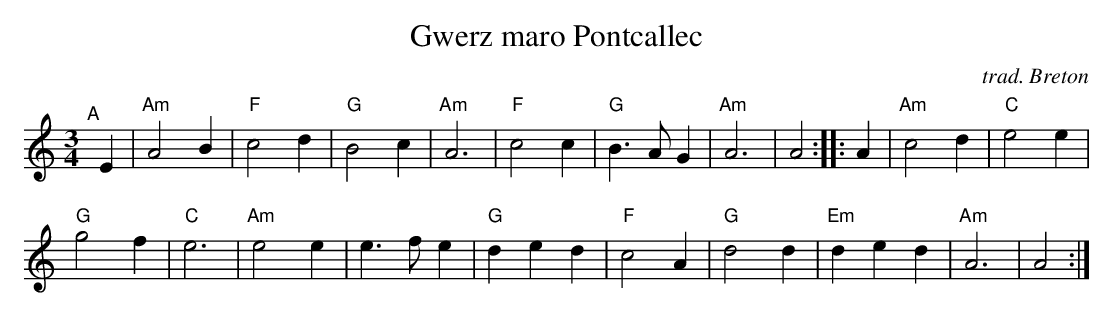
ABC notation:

X:1
T: Gwerz maro Pontcallec
C: trad. Breton
M: 3/4
L: 1/4
K: Am
"^A"[|] E |\
"Am"A2B | "F"c2d | "G"B2c | "Am"A3 |\
"F"c2c | "G"B>AG | "Am"A3 | A2 :|\
|: A |\
"Am"c2d | "C"e2e |
"G"g2f | "C"e3 |\
"Am"e2e | e>fe | "G"ded | "F"c2A |\
"G"d2d | "Em"ded | "Am"A3 | A2 :|
